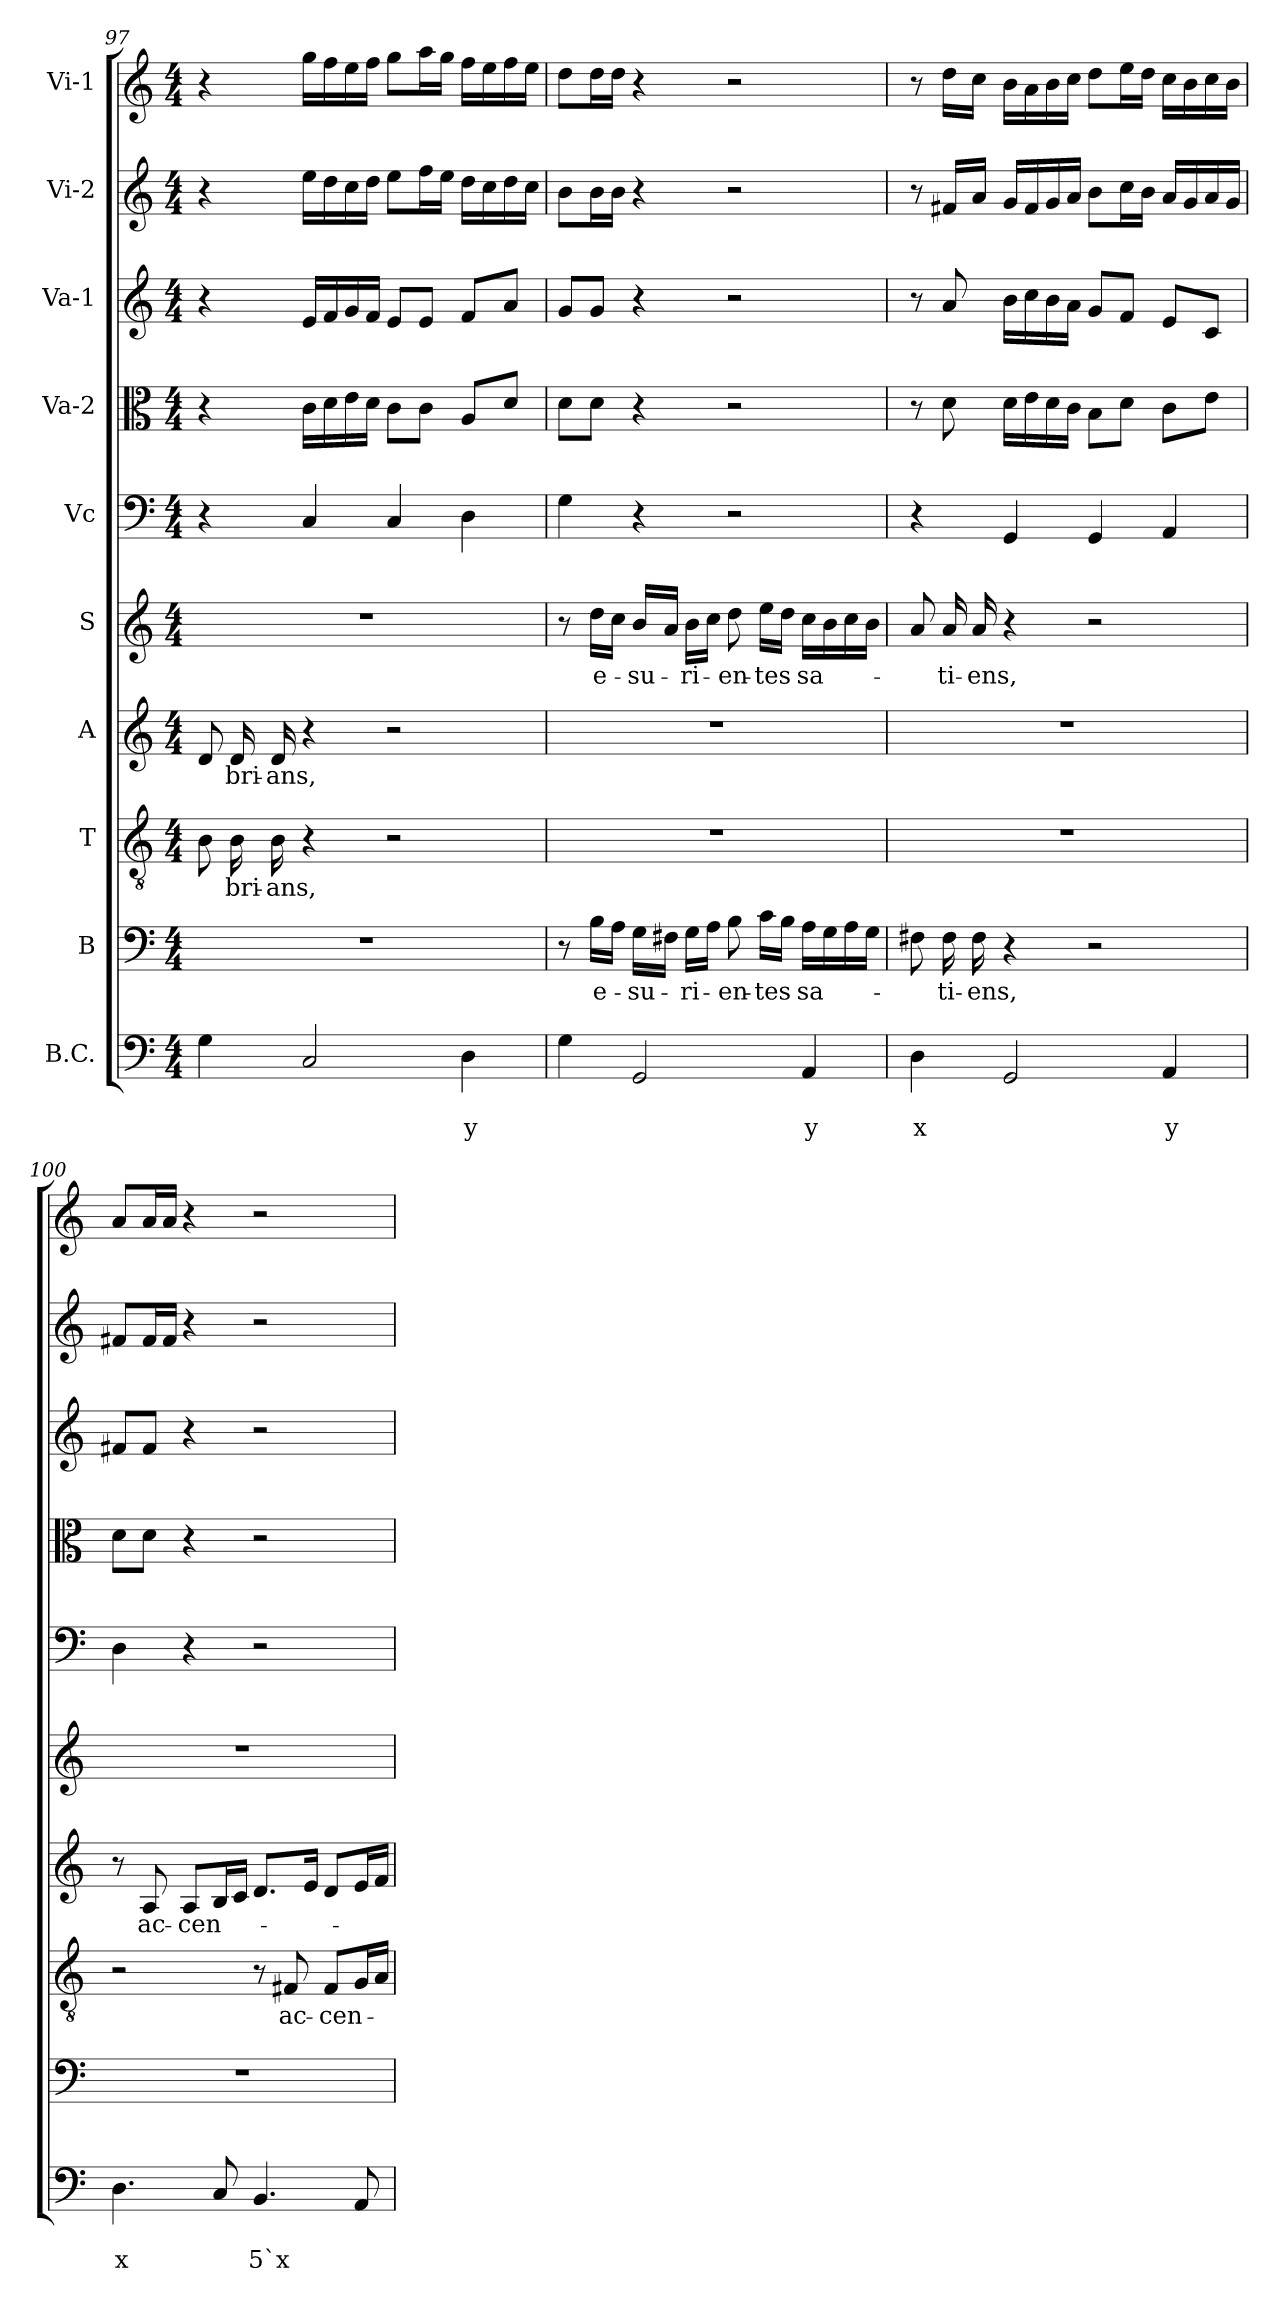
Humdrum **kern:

**kern	**text	**text	**kern	**text	**kern	**text	**kern	**text	**kern	**text	**kern	**kern	**kern	**kern	**kern
*part10	*part10	*part10	*part9	*part9	*part8	*part8	*part7	*part7	*part6	*part6	*part5	*part4	*part3	*part2	*part1
*staff10	*staff10	*staff10	*staff9	*staff9	*staff8	*staff8	*staff7	*staff7	*staff6	*staff6	*staff5	*staff4	*staff3	*staff2	*staff1
*I"B.C.	*	*	*I"B	*	*I"T	*	*I"A	*	*I"S	*	*I"Vc	*I"Va-2	*I"Va-1	*I"Vi-2	*I"Vi-1
*clefF4	*	*	*clefF4	*	*clefGv2	*	*clefG2	*	*clefG2	*	*clefF4	*clefC3	*clefG2	*clefG2	*clefG2
*k[]	*	*	*k[]	*	*k[]	*	*k[]	*	*k[]	*	*k[]	*k[]	*k[]	*k[]	*k[]
*C:	*	*	*C:	*	*C:	*	*C:	*	*C:	*	*C:	*C:	*C:	*C:	*C:
*M4/4	*	*	*M4/4	*	*M4/4	*	*M4/4	*	*M4/4	*	*M4/4	*M4/4	*M4/4	*M4/4	*M4/4
=97	=97	=97	=97	=97	=97	=97	=97	=97	=97	=97	=97	=97	=97	=97	=97
4G\	.	.	1r	.	8B\	.	8d/	.	1r	.	4r	4r	4r	4r	4r
!	!	!	!	!	!	!LO:LY:b	!	!LO:LY:b	!	!	!	!	!	!	!
.	.	.	.	.	16B\	-bri-	16d/	-bri-	.	.	.	.	.	.	.
!	!	!	!	!	!	!LO:LY:b	!	!LO:LY:b	!	!	!	!	!	!	!
.	.	.	.	.	16B\	-ans,	16d/	-ans,	.	.	.	.	.	.	.
2C/	.	.	.	.	4r	.	4r	.	.	.	4C/	16c\LL	16e/LL	16ee\LL	16gg\LL
.	.	.	.	.	.	.	.	.	.	.	.	16d\	16f/	16dd\	16ff\
.	.	.	.	.	.	.	.	.	.	.	.	16e\	16g/	16cc\	16ee\
.	.	.	.	.	.	.	.	.	.	.	.	16d\JJ	16f/JJ	16dd\JJ	16ff\JJ
.	.	.	.	.	2r	.	2r	.	.	.	4C/	8c\L	8e/L	8ee\L	8gg\L
.	.	.	.	.	.	.	.	.	.	.	.	8c\J	8e/J	16ff\L	16aa\L
.	.	.	.	.	.	.	.	.	.	.	.	.	.	16ee\JJ	16gg\JJ
!	!	!LO:LY:b	!	!	!	!	!	!	!	!	!	!	!	!	!
4D\	.	y	.	.	.	.	.	.	.	.	4D\	8A/L	8f/L	16dd\LL	16ff\LL
.	.	.	.	.	.	.	.	.	.	.	.	.	.	16cc\	16ee\
.	.	.	.	.	.	.	.	.	.	.	.	8d/J	8a/J	16dd\	16ff\
.	.	.	.	.	.	.	.	.	.	.	.	.	.	16cc\JJ	16ee\JJ
=98	=98	=98	=98	=98	=98	=98	=98	=98	=98	=98	=98	=98	=98	=98	=98
4G\	.	.	8r	.	1r	.	1r	.	8r	.	4G\	8d\L	8g/L	8b\L	8dd\L
!	!	!	!	!LO:LY:b	!	!	!	!	!	!LO:LY:b	!	!	!	!	!
.	.	.	16B\LL	e-	.	.	.	.	16dd\LL	e-	.	8d\J	8g/J	16b\L	16dd\L
.	.	.	16A\JJ	.	.	.	.	.	16cc\JJ	.	.	.	.	16b\JJ	16dd\JJ
!	!	!	!	!LO:LY:b	!	!	!	!	!	!LO:LY:b	!	!	!	!	!
2GG/	.	.	16G\LL	-su-	.	.	.	.	16b/LL	-su-	4r	4r	4r	4r	4r
.	.	.	16F#X\JJ	.	.	.	.	.	16a/JJ	.	.	.	.	.	.
!	!	!	!	!LO:LY:b	!	!	!	!	!	!LO:LY:b	!	!	!	!	!
.	.	.	16G\LL	-ri-	.	.	.	.	16b\LL	-ri-	.	.	.	.	.
.	.	.	16A\JJ	.	.	.	.	.	16cc\JJ	.	.	.	.	.	.
!	!	!	!	!LO:LY:b	!	!	!	!	!	!LO:LY:b	!	!	!	!	!
.	.	.	8B\	-en-	.	.	.	.	8dd\	-en-	2r	2r	2r	2r	2r
!	!	!	!	!LO:LY:b	!	!	!	!	!	!LO:LY:b	!	!	!	!	!
.	.	.	16c\LL	-tes	.	.	.	.	16ee\LL	-tes	.	.	.	.	.
.	.	.	16B\JJ	.	.	.	.	.	16dd\JJ	.	.	.	.	.	.
!	!	!LO:LY:b	!	!LO:LY:b	!	!	!	!	!	!LO:LY:b	!	!	!	!	!
4AA/	.	y	16A\LL	sa-	.	.	.	.	16cc\LL	sa-	.	.	.	.	.
.	.	.	16G\	.	.	.	.	.	16b\	.	.	.	.	.	.
.	.	.	16A\	.	.	.	.	.	16cc\	.	.	.	.	.	.
.	.	.	16G\JJ	.	.	.	.	.	16b\JJ	.	.	.	.	.	.
=99	=99	=99	=99	=99	=99	=99	=99	=99	=99	=99	=99	=99	=99	=99	=99
!	!	!LO:LY:b	!	!	!	!	!	!	!	!	!	!	!	!	!
4D\	.	x	8F#X\	.	1r	.	1r	.	8a/	.	4r	8r	8r	8r	8r
!	!	!	!	!LO:LY:b	!	!	!	!	!	!LO:LY:b	!	!	!	!	!
.	.	.	16F#\	-ti-	.	.	.	.	16a/	-ti-	.	8d\	8a/	16f#X/LL	16dd\LL
!	!	!	!	!LO:LY:b	!	!	!	!	!	!LO:LY:b	!	!	!	!	!
.	.	.	16F#\	-ens,	.	.	.	.	16a/	-ens,	.	.	.	16a/JJ	16cc\JJ
2GG/	.	.	4r	.	.	.	.	.	4r	.	4GG/	16d\LL	16b\LL	16g/LL	16b\LL
.	.	.	.	.	.	.	.	.	.	.	.	16e\	16cc\	16f#/	16a\
.	.	.	.	.	.	.	.	.	.	.	.	16d\	16b\	16g/	16b\
.	.	.	.	.	.	.	.	.	.	.	.	16c\JJ	16a\JJ	16a/JJ	16cc\JJ
.	.	.	2r	.	.	.	.	.	2r	.	4GG/	8B\L	8g/L	8b\L	8dd\L
.	.	.	.	.	.	.	.	.	.	.	.	8d\J	8f/J	16cc\L	16ee\L
.	.	.	.	.	.	.	.	.	.	.	.	.	.	16b\JJ	16dd\JJ
!	!	!LO:LY:b	!	!	!	!	!	!	!	!	!	!	!	!	!
4AA/	.	y	.	.	.	.	.	.	.	.	4AA/	8c\L	8e/L	16a/LL	16cc\LL
.	.	.	.	.	.	.	.	.	.	.	.	.	.	16g/	16b\
.	.	.	.	.	.	.	.	.	.	.	.	8e\J	8c/J	16a/	16cc\
.	.	.	.	.	.	.	.	.	.	.	.	.	.	16g/JJ	16b\JJ
!!LO:PB:g=z
=100	=100	=100	=100	=100	=100	=100	=100	=100	=100	=100	=100	=100	=100	=100	=100
!	!	!LO:LY:b	!	!	!	!	!	!	!	!	!	!	!	!	!
4.D\	.	x	1r	.	2r	.	8r	.	1r	.	4D\	8d\L	8f#X/L	8f#X/L	8a/L
!	!	!	!	!	!	!	!	!LO:LY:b	!	!	!	!	!	!	!
.	.	.	.	.	.	.	8A/	ac-	.	.	.	8d\J	8f#/J	16f#/L	16a/L
.	.	.	.	.	.	.	.	.	.	.	.	.	.	16f#/JJ	16a/JJ
!	!	!	!	!	!	!	!	!LO:LY:b	!	!	!	!	!	!	!
.	.	.	.	.	.	.	8A/L	-cen-	.	.	4r	4r	4r	4r	4r
8C/	.	.	.	.	.	.	16B/L	.	.	.	.	.	.	.	.
.	.	.	.	.	.	.	16c/JJ	.	.	.	.	.	.	.	.
!	!	!LO:LY:b	!	!	!	!	!	!	!	!	!	!	!	!	!
4.BB/	.	5`x	.	.	8r	.	8.d/L	.	.	.	2r	2r	2r	2r	2r
!	!	!	!	!	!	!LO:LY:b	!	!	!	!	!	!	!	!	!
.	.	.	.	.	8F#X/	ac-	.	.	.	.	.	.	.	.	.
.	.	.	.	.	.	.	16e/Jk	.	.	.	.	.	.	.	.
!	!	!	!	!	!	!LO:LY:b	!	!	!	!	!	!	!	!	!
.	.	.	.	.	8F#/L	-cen-	8d/L	.	.	.	.	.	.	.	.
8AA/	.	.	.	.	16G/L	.	16e/L	.	.	.	.	.	.	.	.
.	.	.	.	.	16A/JJ	.	16f/JJ	.	.	.	.	.	.	.	.
=	=	=	=	=	=	=	=	=	=	=	=	=	=	=	=
*-	*-	*-	*-	*-	*-	*-	*-	*-	*-	*-	*-	*-	*-	*-	*-
